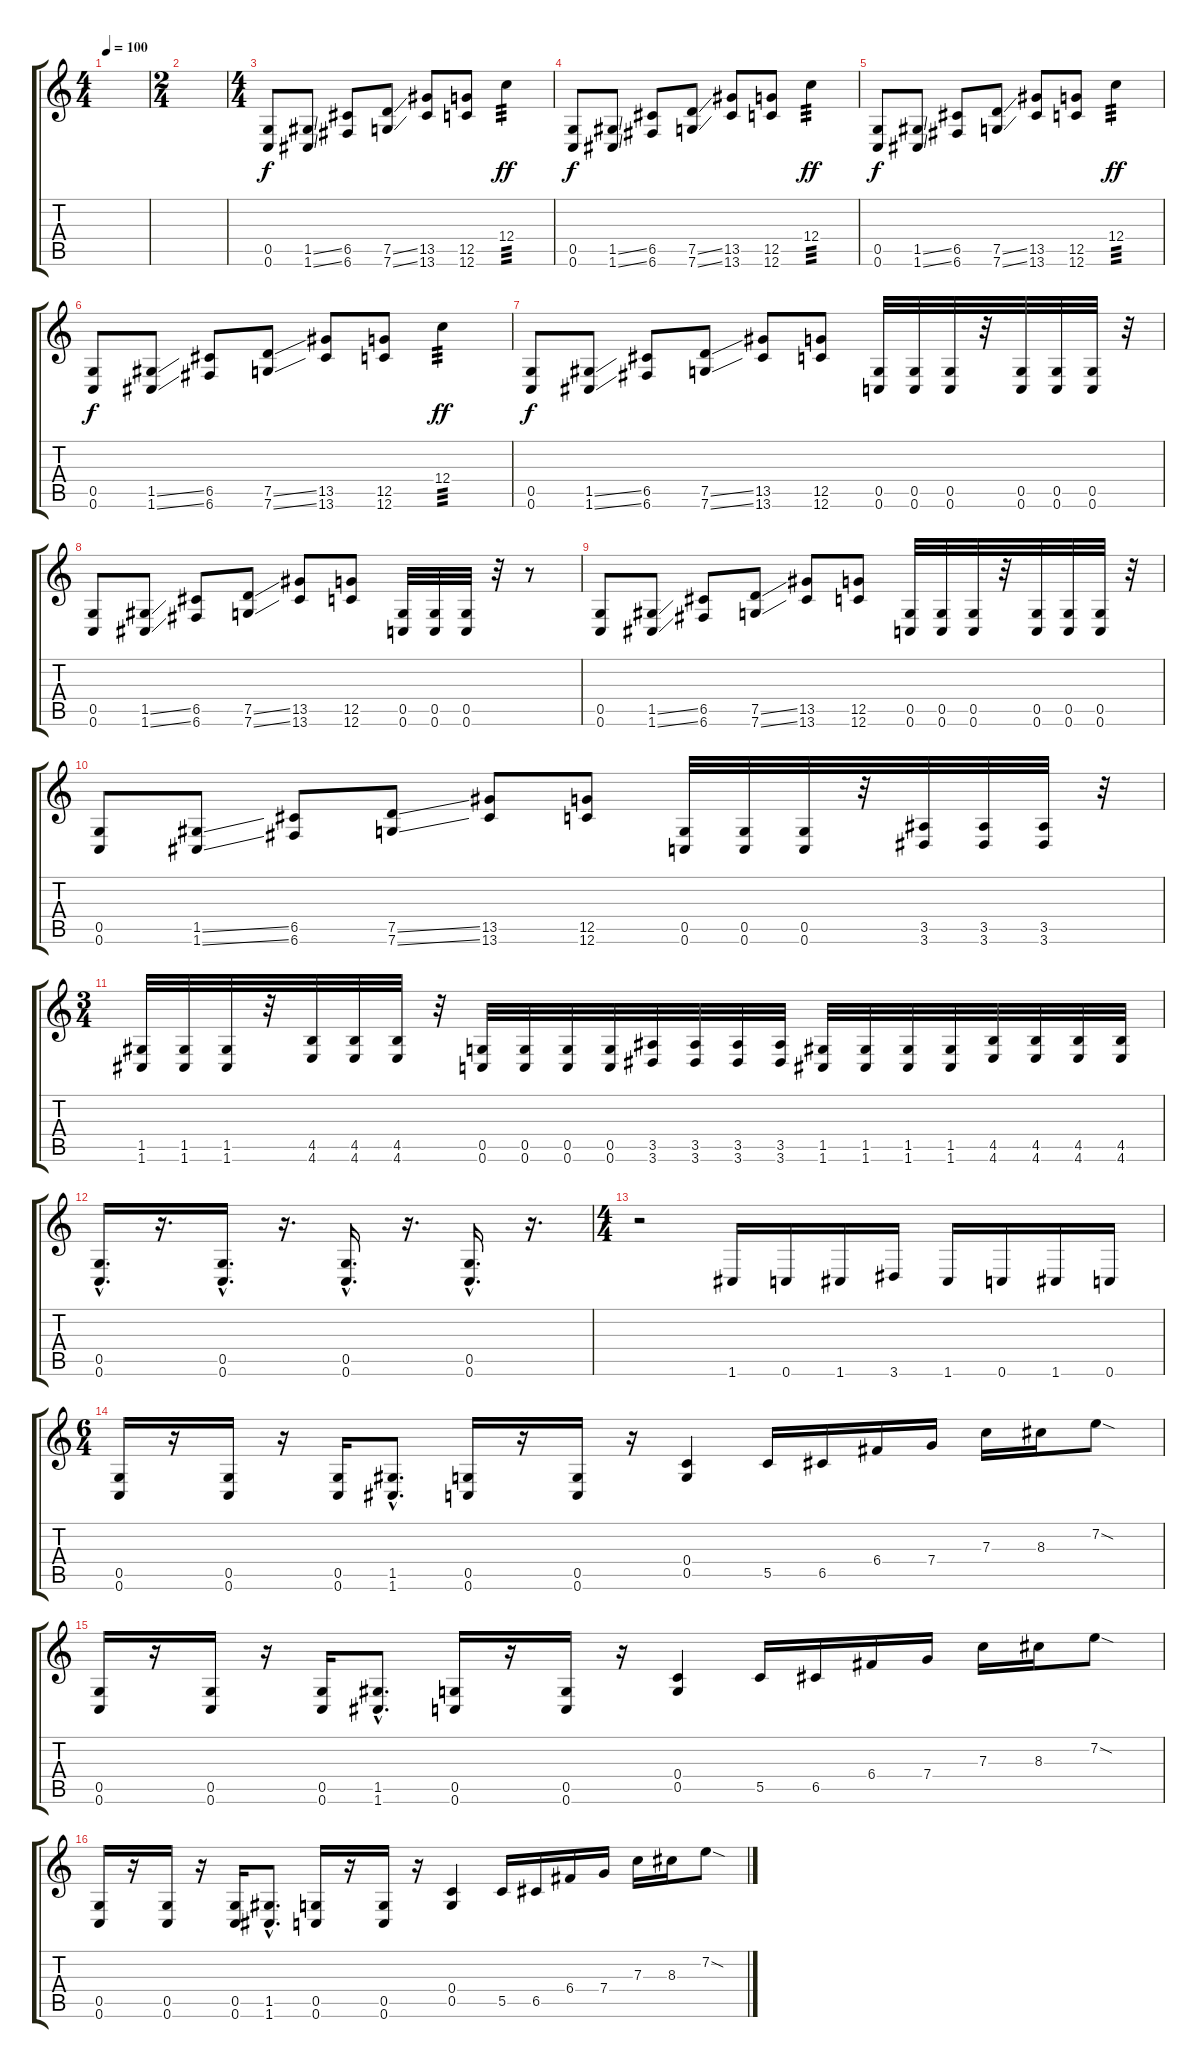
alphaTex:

\track "" {instrument distortionguitar}
\staff {score tabs}
\tuning (D4 A3 F3 C3 G2 C2) {hide}
\ts (4 4)
\tempo 100
\clef g2
\ks c
|
\ts (2 4)
|
\ts (4 4)
(0.5 0.6).8 (1.5{ss} 1.6{ss}).8 (6.5 6.6).8 (7.5{ss} 7.6{ss}).8 (13.5 13.6).8 (12.5 12.6).8 12.4.4{tp 3 dy ff} |
(0.5 0.6).8{dy f} (1.5{ss} 1.6{ss}).8 (6.5 6.6).8 (7.5{ss} 7.6{ss}).8 (13.5 13.6).8 (12.5 12.6).8 12.4.4{tp 3 dy ff} |
(0.5 0.6).8{dy f} (1.5{ss} 1.6{ss}).8 (6.5 6.6).8 (7.5{ss} 7.6{ss}).8 (13.5 13.6).8 (12.5 12.6).8 12.4.4{tp 3 dy ff} |
(0.5 0.6).8{dy f} (1.5{ss} 1.6{ss}).8 (6.5 6.6).8 (7.5{ss} 7.6{ss}).8 (13.5 13.6).8 (12.5 12.6).8 12.4.4{tp 3 dy ff} |
(0.5 0.6).8{dy f} (1.5{ss} 1.6{ss}).8 (6.5 6.6).8 (7.5{ss} 7.6{ss}).8 (13.5 13.6).8 (12.5 12.6).8 (0.5 0.6).32 (0.5 0.6).32 (0.5 0.6).32 r.32 (0.5 0.6).32 (0.5 0.6).32 (0.5 0.6).32 r.32 |
(0.5 0.6).8 (1.5{ss} 1.6{ss}).8 (6.5 6.6).8 (7.5{ss} 7.6{ss}).8 (13.5 13.6).8 (12.5 12.6).8 (0.5 0.6).32 (0.5 0.6).32 (0.5 0.6).32 r.32 r.8 |
(0.5 0.6).8 (1.5{ss} 1.6{ss}).8 (6.5 6.6).8 (7.5{ss} 7.6{ss}).8 (13.5 13.6).8 (12.5 12.6).8 (0.5 0.6).32 (0.5 0.6).32 (0.5 0.6).32 r.32 (0.5 0.6).32 (0.5 0.6).32 (0.5 0.6).32 r.32 |
(0.5 0.6).8 (1.5{ss} 1.6{ss}).8 (6.5 6.6).8 (7.5{ss} 7.6{ss}).8 (13.5 13.6).8 (12.5 12.6).8 (0.5 0.6).32 (0.5 0.6).32 (0.5 0.6).32 r.32 (3.5 3.6).32 (3.5 3.6).32 (3.5 3.6).32 r.32 |
\ts (3 4)
(1.5 1.6).32 (1.5 1.6).32 (1.5 1.6).32 r.32 (4.5 4.6).32 (4.5 4.6).32 (4.5 4.6).32 r.32 (0.5 0.6).32 (0.5 0.6).32 (0.5 0.6).32 (0.5 0.6).32 (3.5 3.6).32 (3.5 3.6).32 (3.5 3.6).32 (3.5 3.6).32 (1.5 1.6).32 (1.5 1.6).32 (1.5 1.6).32 (1.5 1.6).32 (4.5 4.6).32 (4.5 4.6).32 (4.5 4.6).32 (4.5 4.6).32 |
(0.5{hac} 0.6{hac}).16{d} r.16{d} (0.5{hac} 0.6{hac}).16{d} r.16{d} (0.5{hac} 0.6{hac}).16{d} r.16{d} (0.5{hac} 0.6{hac}).16{d} r.16{d} |
\ts (4 4)
r.2 1.6.16 0.6.16 1.6.16 3.6.16 1.6.16 0.6.16 1.6.16 0.6.16 |
\ts (6 4)
(0.5 0.6).16 r.16 (0.5 0.6).16 r.16 (0.5 0.6).16 (1.5{hac} 1.6{hac}).8{d} (0.5 0.6).16 r.16 (0.5 0.6).16 r.16 (0.4 0.5).4 5.5.16 6.5.16 6.4.16 7.4.16 7.3.16 8.3.16 7.2{sod}.8 |
(0.5 0.6).16 r.16 (0.5 0.6).16 r.16 (0.5 0.6).16 (1.5{hac} 1.6{hac}).8{d} (0.5 0.6).16 r.16 (0.5 0.6).16 r.16 (0.4 0.5).4 5.5.16 6.5.16 6.4.16 7.4.16 7.3.16 8.3.16 7.2{sod}.8 |
(0.5 0.6).16 r.16 (0.5 0.6).16 r.16 (0.5 0.6).16 (1.5{hac} 1.6{hac}).8{d} (0.5 0.6).16 r.16 (0.5 0.6).16 r.16 (0.4 0.5).4 5.5.16 6.5.16 6.4.16 7.4.16 7.3.16 8.3.16 7.2{sod}.8
